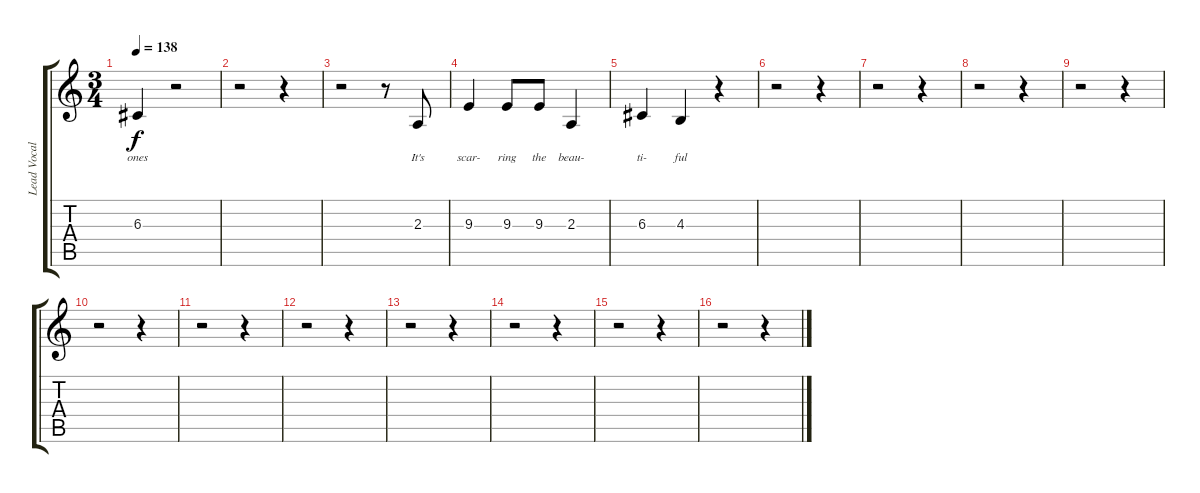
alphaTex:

\track ("Lead Vocals" "Lead Vocal") {instrument lead6voice}
\staff {score tabs}
\tuning (E4 B3 G3 D3 A2 E2) {hide}
\ts (3 4)
\tempo 138
\clef g2
\ks c
6.3.4{lyrics (0 "ones") lyrics (1 "") lyrics (2 "") lyrics (3 "") lyrics (4 "") dy f} r.2 |
r.2 r.4 |
r.2 r.8 2.3.8{lyrics (0 "It's") lyrics (1 "") lyrics (2 "") lyrics (3 "") lyrics (4 "")} |
9.3.4{lyrics (0 "scar-") lyrics (1 "") lyrics (2 "") lyrics (3 "") lyrics (4 "")} 9.3.8{lyrics (0 "ring") lyrics (1 "") lyrics (2 "") lyrics (3 "") lyrics (4 "")} 9.3.8{lyrics (0 "the") lyrics (1 "") lyrics (2 "") lyrics (3 "") lyrics (4 "")} 2.3.4{lyrics (0 "beau-") lyrics (1 "") lyrics (2 "") lyrics (3 "") lyrics (4 "")} |
6.3.4{lyrics (0 "ti-") lyrics (1 "") lyrics (2 "") lyrics (3 "") lyrics (4 "")} 4.3.4{lyrics (0 "ful") lyrics (1 "") lyrics (2 "") lyrics (3 "") lyrics (4 "")} r.4 |
r.2 r.4 |
r.2 r.4 |
r.2 r.4 |
r.2 r.4 |
r.2 r.4 |
r.2 r.4 |
r.2 r.4 |
r.2 r.4 |
r.2 r.4 |
r.2 r.4 |
r.2 r.4
